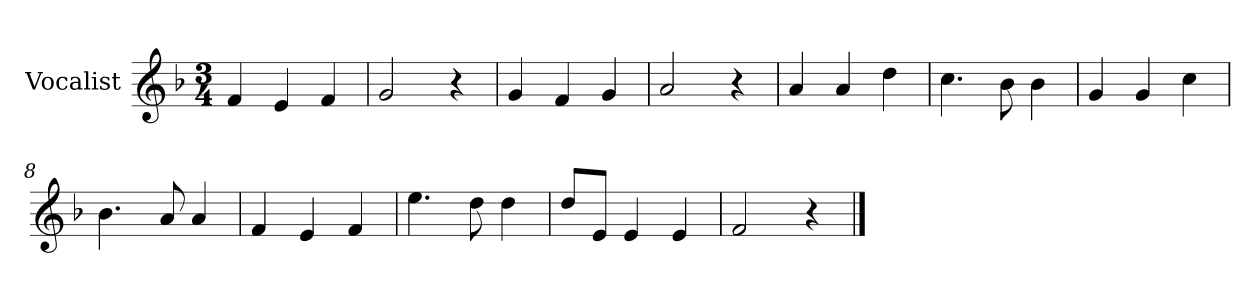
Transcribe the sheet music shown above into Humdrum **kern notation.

**kern
*part1
*staff1
*I"Vocalist
*k[b-]
*F:
*M3/4
=1
4f
4e
4f
=2
2g
4r
=3
4g
4f
4g
=4
2a
4r
=5
4a
4a
4dd
=6
4.cc
8b-
4b-
=7
4g
4g
4cc
=8
4.b-
8a
4a
=9
4f
4e
4f
=10
4.ee
8dd
4dd
=11
8ddL
8eJ
4e
4e
=12
2f
4r
==
*-
